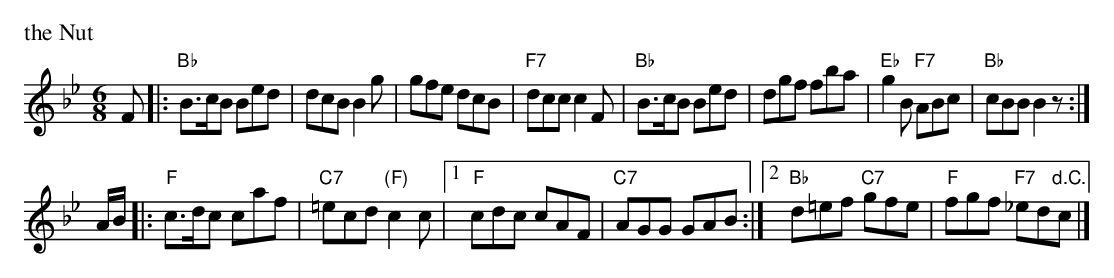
X:1
P: the Nut
M: 6/8
L: 1/8
K: Bb
F |: "Bb"B>cB Bed | dcB B2g | gfe dcB | "F7"dcc c2F | "Bb"B>cB Bed | dgf fba | "Eb"g2B "F7"ABc | "Bb"cBB B2z :|
A/B/ |: "F"c>dc caf | "C7"=ecd "(F)"c2c |1 "F"cdc cAF | "C7"AGG GAB :|2 "Bb"d=ef "C7"gfe | "F"fgf "F7"_ed"d.C."c |]
